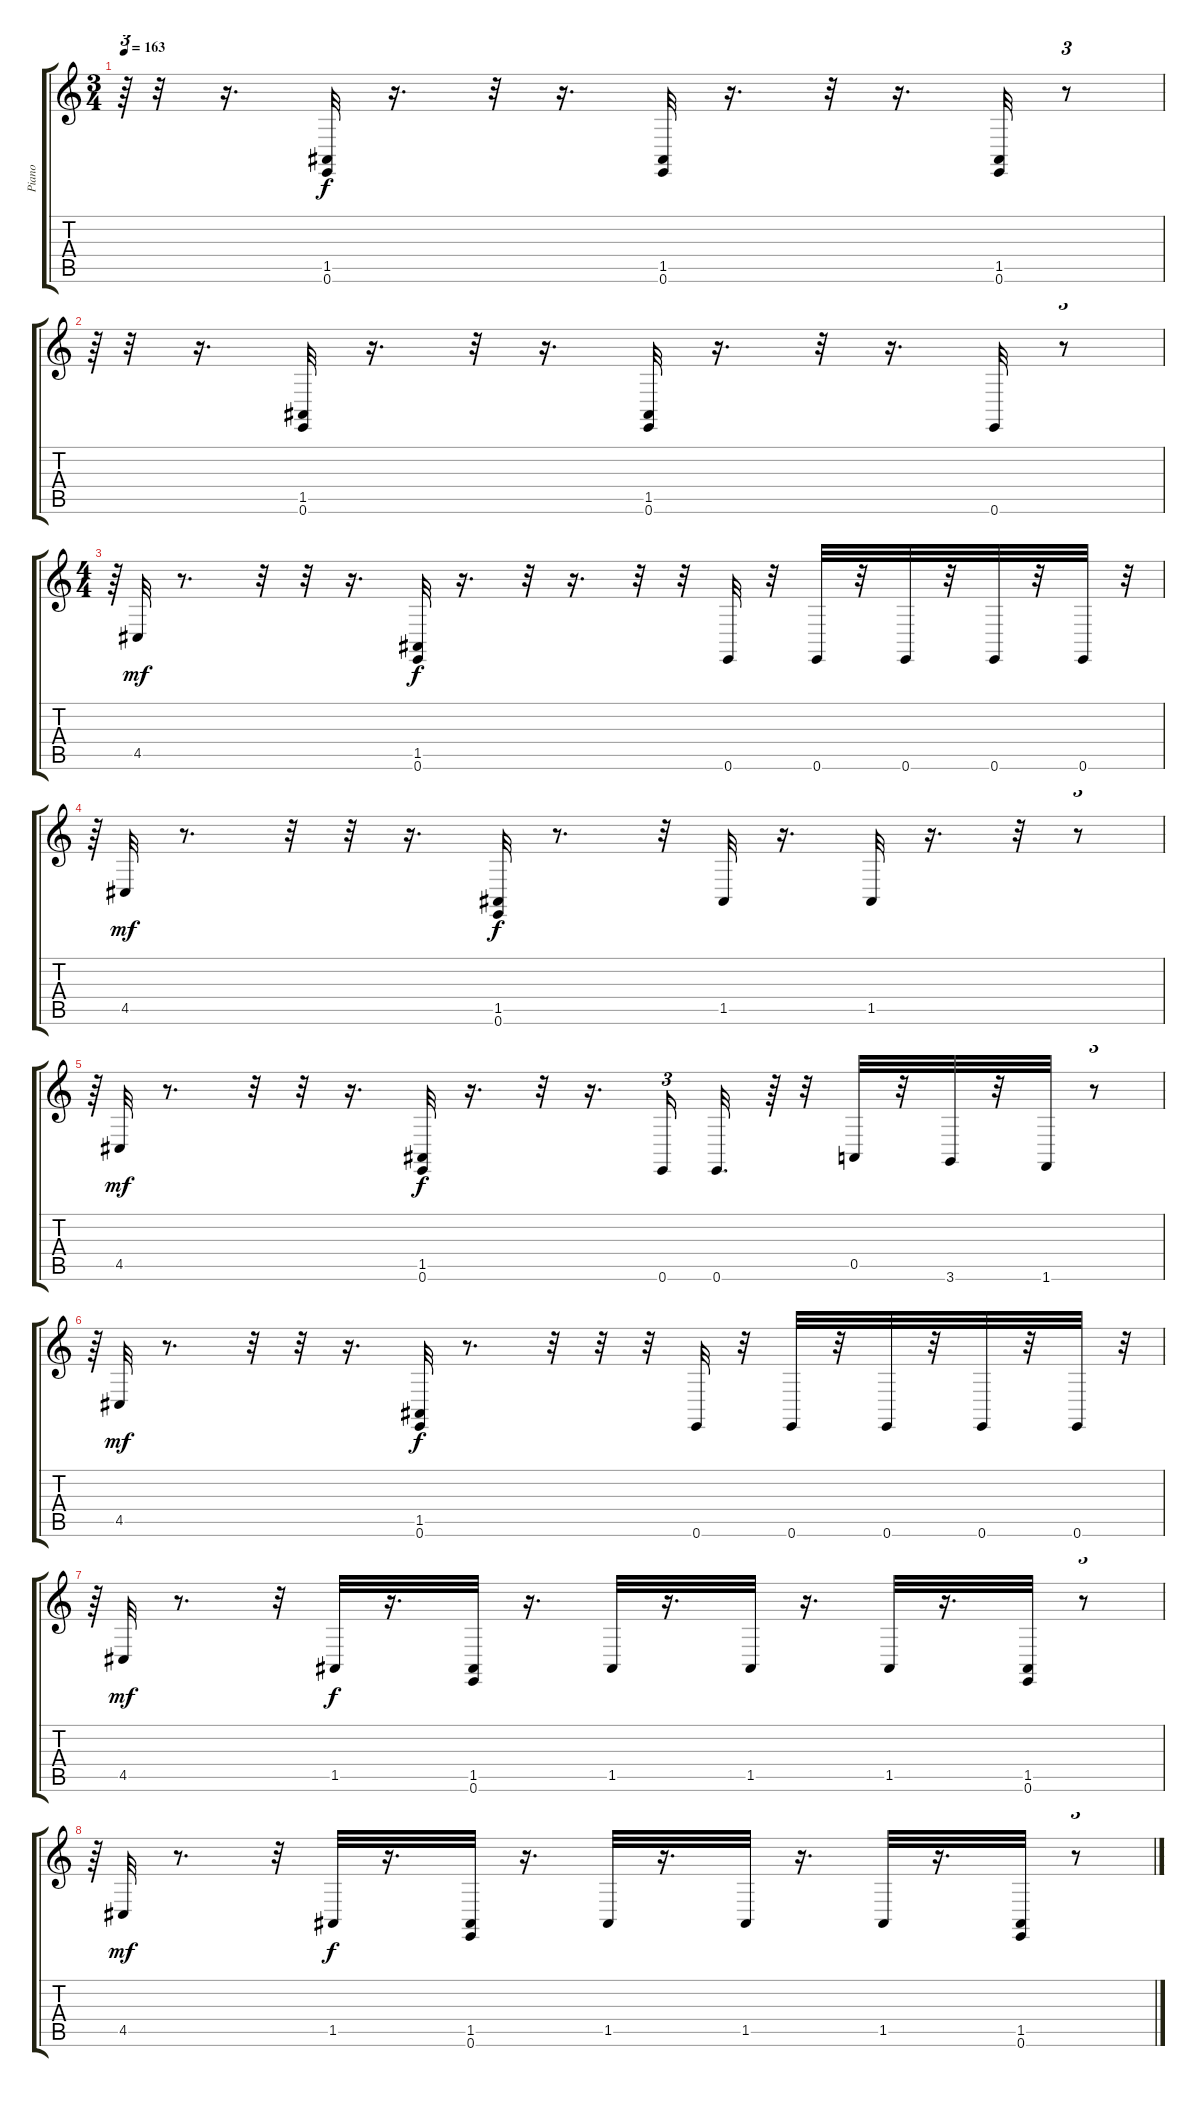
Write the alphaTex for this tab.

\track ("Piano" "Piano") {instrument acousticgrandpiano}
\staff {score tabs}
\tuning (E4 B3 G3 D3 A2 E2) {hide}
\ts (3 4)
\tempo 163
\clef g2
\ks c
r.64{tu (3 2) dy f} r.32 r.16{d} (1.5 0.6).32 r.16{d} r.32 r.16{d} (1.5 0.6).32 r.16{d} r.32 r.16{d} (1.5 0.6).32 r.8{tu (3 2)} |
r.64{tu (3 2)} r.32 r.16{d} (1.5 0.6).32 r.16{d} r.32 r.16{d} (1.5 0.6).32 r.16{d} r.32 r.16{d} 0.6.32 r.8{tu (3 2)} |
\ts (4 4)
r.64{tu (3 2)} 4.5.32{dy mf} r.8{d} r.32 r.32 r.16{d} (1.5 0.6).32{dy f} r.16{d} r.32 r.16{d} r.32 r.32 0.6.32 r.32 0.6.32 r.32 0.6.32 r.32 0.6.32 r.32 0.6.32 r.32{tu (3 2)} |
r.64{tu (3 2)} 4.5.32{dy mf} r.8{d} r.32 r.32 r.16{d} (1.5 0.6).32{dy f} r.8{d} r.32 1.5.32 r.16{d} 1.5.32 r.16{d} r.32 r.8{tu (3 2)} |
r.64{tu (3 2)} 4.5.32{dy mf} r.8{d} r.32 r.32 r.16{d} (1.5 0.6).32{dy f} r.16{d} r.32 r.16{d} 0.6.16{tu (3 2)} 0.6.32{d} r.64 r.32 0.5.32 r.32 3.6.32 r.32 1.6.32 r.8{tu (3 2)} |
r.64{tu (3 2)} 4.5.32{dy mf} r.8{d} r.32 r.32 r.16{d} (1.5 0.6).32{dy f} r.8{d} r.32 r.32 r.32 0.6.32 r.32 0.6.32 r.32 0.6.32 r.32 0.6.32 r.32 0.6.32 r.32{tu (3 2)} |
r.64{tu (3 2)} 4.5.32{dy mf} r.8{d} r.32 1.5.32{dy f} r.16{d} (1.5 0.6).32 r.16{d} 1.5.32 r.16{d} 1.5.32 r.16{d} 1.5.32 r.16{d} (1.5 0.6).32 r.8{tu (3 2)} |
r.64{tu (3 2)} 4.5.32{dy mf} r.8{d} r.32 1.5.32{dy f} r.16{d} (1.5 0.6).32 r.16{d} 1.5.32 r.16{d} 1.5.32 r.16{d} 1.5.32 r.16{d} (1.5 0.6).32 r.8{tu (3 2)}
